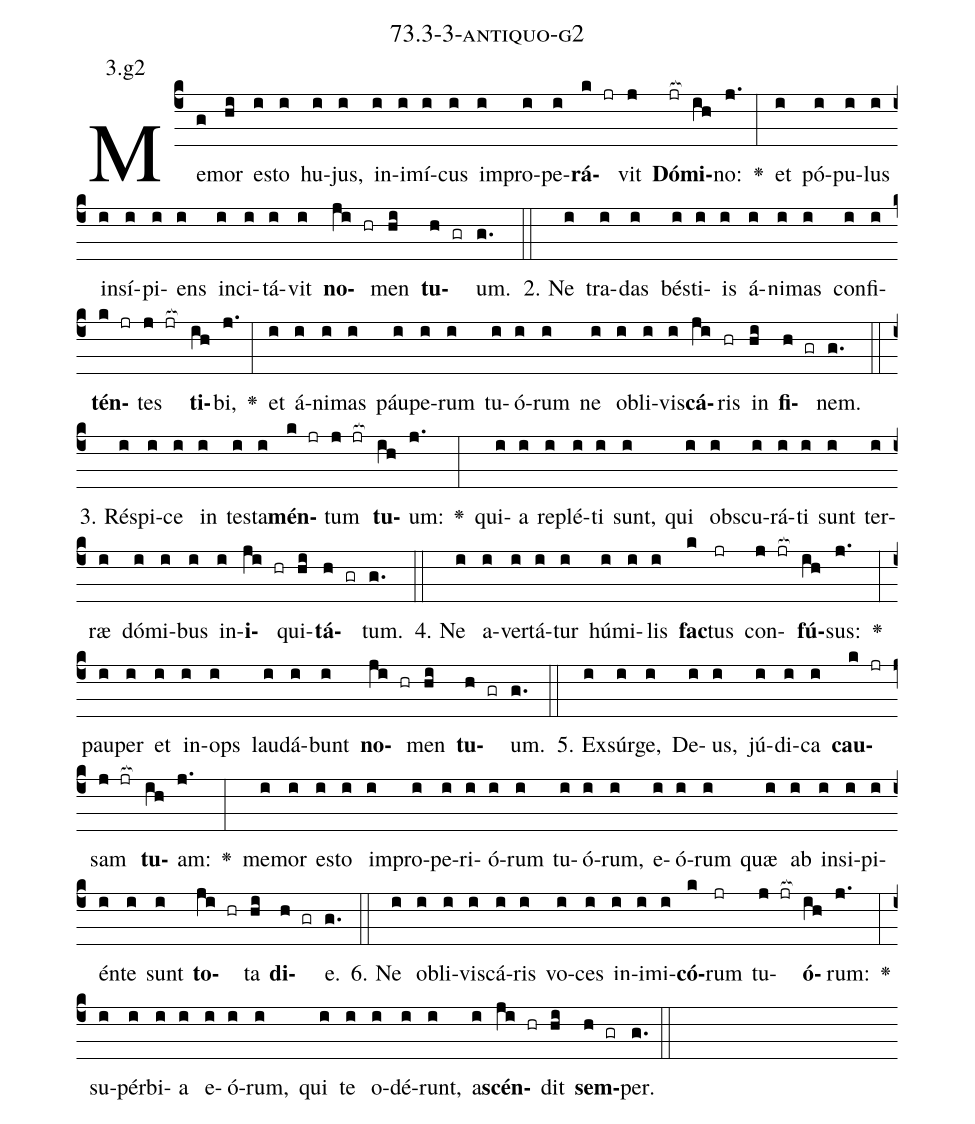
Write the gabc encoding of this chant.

name: 73.3-3-antiquo-g2;
annotation: 3.g2;
%%
(c4)Me(g)mor(hi) es(i)to(i) hu(i)jus,(i) in(i)i(i)mí(i)cus(i) im(i)pro(i)pe(i)<b>rá</b>(k jr)vit(j) <b>Dó</b>(jr[ocb:1{])<b>mi</b>(ih[ocb:0}])no:(j.) <v>\greheightstar</v>(:) et(i) pó(i)pu(i)lus(i) in(i)sí(i)pi(i)ens(i) in(i)ci(i)tá(i)vit(i) <b>no</b>(ji hr)men(hi) <b>tu</b>(h gr)um.(g.) (::)
2. Ne(i) tra(i)das(i) bés(i)ti(i)is(i) á(i)ni(i)mas(i) con(i)fi(i)<b>tén</b>(k jr)tes(j jr[ocb:1{]) <b>ti</b>(ih[ocb:0}])bi,(j.) <v>\greheightstar</v>(:) et(i) á(i)ni(i)mas(i) páu(i)pe(i)rum(i) tu(i)ó(i)rum(i) ne(i) ob(i)li(i)vis(i)<b>cá</b>(ji)ris(hr) in(hi) <b>fi</b>(h gr)nem.(g.) (::)
3. Ré(i)spi(i)ce(i) in(i) tes(i)ta(i)<b>mén</b>(k jr)tum(j jr[ocb:1{]) <b>tu</b>(ih[ocb:0}])um:(j.) <v>\greheightstar</v>(:) qui(i)a(i) re(i)plé(i)ti(i) sunt,(i) qui(i) obs(i)cu(i)rá(i)ti(i) sunt(i) ter(i)ræ(i) dó(i)mi(i)bus(i) in(i)<b>i</b>(ji hr)qui(hi)<b>tá</b>(h gr)tum.(g.) (::)
4. Ne(i) a(i)ver(i)tá(i)tur(i) hú(i)mi(i)lis(i) <b>fac</b>(k)tus(jr) con(j jr[ocb:1{])<b>fú</b>(ih[ocb:0}])sus:(j.) <v>\greheightstar</v>(:) pau(i)per(i) et(i) in(i)ops(i) lau(i)dá(i)bunt(i) <b>no</b>(ji hr)men(hi) <b>tu</b>(h gr)um.(g.) (::)
5. Ex(i)súr(i)ge,(i) De(i)us,(i) jú(i)di(i)ca(i) <b>cau</b>(k jr)sam(j jr[ocb:1{]) <b>tu</b>(ih[ocb:0}])am:(j.) <v>\greheightstar</v>(:) me(i)mor(i) es(i)to(i) im(i)pro(i)pe(i)ri(i)ó(i)rum(i) tu(i)ó(i)rum,(i) e(i)ó(i)rum(i) quæ(i) ab(i) in(i)si(i)pi(i)én(i)te(i) sunt(i) <b>to</b>(ji hr)ta(hi) <b>di</b>(h gr)e.(g.) (::)
6. Ne(i) ob(i)li(i)vis(i)cá(i)ris(i) vo(i)ces(i) in(i)i(i)mi(i)<b>có</b>(k)rum(jr) tu(j jr[ocb:1{])<b>ó</b>(ih[ocb:0}])rum:(j.) <v>\greheightstar</v>(:) su(i)pér(i)bi(i)a(i) e(i)ó(i)rum,(i) qui(i) te(i) o(i)dé(i)runt,(i) a(i)<b>scén</b>(ji hr)dit(hi) <b>sem</b>(h gr)per.(g.) (::)
